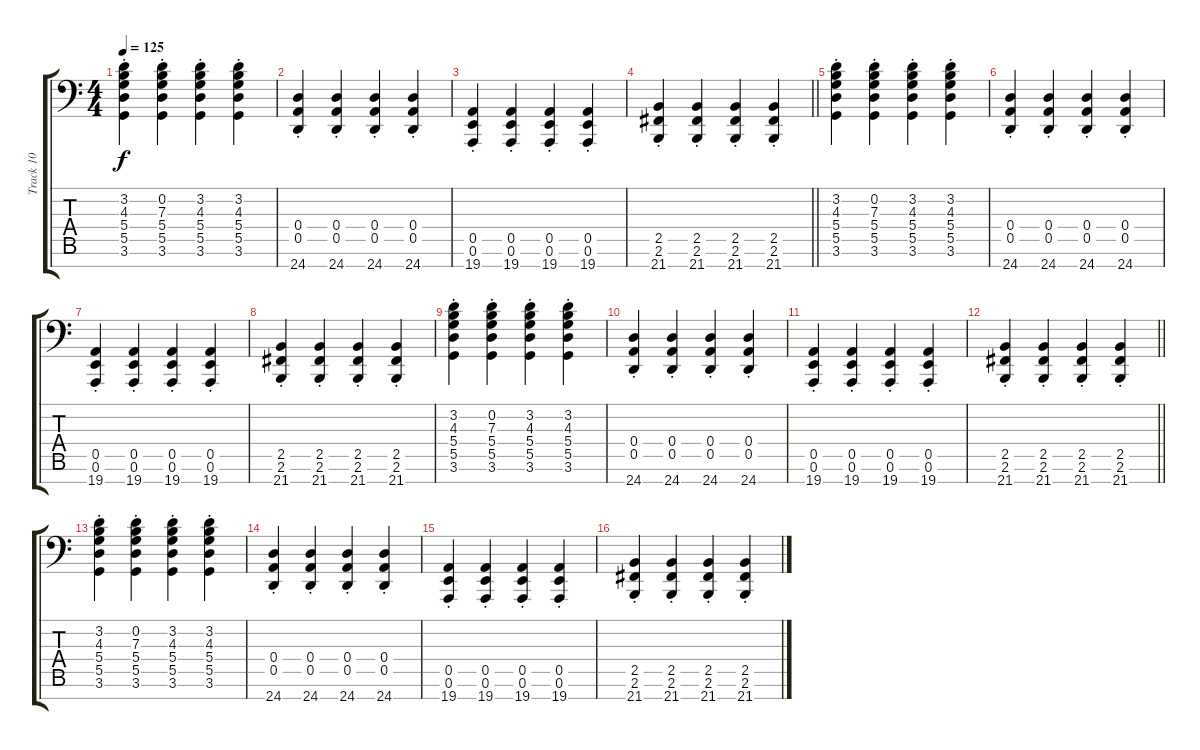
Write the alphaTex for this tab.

\track ("Track 10" "Track 10") {instrument stringensemble1}
\staff {score tabs}
\tuning (E4 B3 G3 D3 A2 E2 D0) {hide}
\ts (4 4)
\tempo 125
\clef f4
\ks c
(3.2{st} 4.3{st} 5.4{st} 5.5{st} 3.6{st}).4{dy f} (0.2{st} 7.3{st} 5.4{st} 5.5{st} 3.6{st}).4 (3.2{st} 4.3{st} 5.4{st} 5.5{st} 3.6{st}).4 (3.2{st} 4.3{st} 5.4{st} 5.5{st} 3.6{st}).4 |
(0.4{st} 0.5{st} 24.7{st}).4 (0.4{st} 0.5{st} 24.7{st}).4 (0.4{st} 0.5{st} 24.7{st}).4 (0.4{st} 0.5{st} 24.7{st}).4 |
(0.5{st} 0.6{st} 19.7{st}).4 (0.5{st} 0.6{st} 19.7{st}).4 (0.5{st} 0.6{st} 19.7{st}).4 (0.5{st} 0.6{st} 19.7{st}).4 |
\barLineRight lightlight
(2.5{st} 2.6{st} 21.7{st}).4 (2.5{st} 2.6{st} 21.7{st}).4 (2.5{st} 2.6{st} 21.7{st}).4 (2.5{st} 2.6{st} 21.7{st}).4 |
(3.2{st} 4.3{st} 5.4{st} 5.5{st} 3.6{st}).4 (0.2{st} 7.3{st} 5.4{st} 5.5{st} 3.6{st}).4 (3.2{st} 4.3{st} 5.4{st} 5.5{st} 3.6{st}).4 (3.2{st} 4.3{st} 5.4{st} 5.5{st} 3.6{st}).4 |
(0.4{st} 0.5{st} 24.7{st}).4 (0.4{st} 0.5{st} 24.7{st}).4 (0.4{st} 0.5{st} 24.7{st}).4 (0.4{st} 0.5{st} 24.7{st}).4 |
(0.5{st} 0.6{st} 19.7{st}).4 (0.5{st} 0.6{st} 19.7{st}).4 (0.5{st} 0.6{st} 19.7{st}).4 (0.5{st} 0.6{st} 19.7{st}).4 |
(2.5{st} 2.6{st} 21.7{st}).4 (2.5{st} 2.6{st} 21.7{st}).4 (2.5{st} 2.6{st} 21.7{st}).4 (2.5{st} 2.6{st} 21.7{st}).4 |
(3.2{st} 4.3{st} 5.4{st} 5.5{st} 3.6{st}).4 (0.2{st} 7.3{st} 5.4{st} 5.5{st} 3.6{st}).4 (3.2{st} 4.3{st} 5.4{st} 5.5{st} 3.6{st}).4 (3.2{st} 4.3{st} 5.4{st} 5.5{st} 3.6{st}).4 |
(0.4{st} 0.5{st} 24.7{st}).4 (0.4{st} 0.5{st} 24.7{st}).4 (0.4{st} 0.5{st} 24.7{st}).4 (0.4{st} 0.5{st} 24.7{st}).4 |
(0.5{st} 0.6{st} 19.7{st}).4 (0.5{st} 0.6{st} 19.7{st}).4 (0.5{st} 0.6{st} 19.7{st}).4 (0.5{st} 0.6{st} 19.7{st}).4 |
\barLineRight lightlight
(2.5{st} 2.6{st} 21.7{st}).4 (2.5{st} 2.6{st} 21.7{st}).4 (2.5{st} 2.6{st} 21.7{st}).4 (2.5{st} 2.6{st} 21.7{st}).4 |
(3.2{st} 4.3{st} 5.4{st} 5.5{st} 3.6{st}).4 (0.2{st} 7.3{st} 5.4{st} 5.5{st} 3.6{st}).4 (3.2{st} 4.3{st} 5.4{st} 5.5{st} 3.6{st}).4 (3.2{st} 4.3{st} 5.4{st} 5.5{st} 3.6{st}).4 |
(0.4{st} 0.5{st} 24.7{st}).4 (0.4{st} 0.5{st} 24.7{st}).4 (0.4{st} 0.5{st} 24.7{st}).4 (0.4{st} 0.5{st} 24.7{st}).4 |
(0.5{st} 0.6{st} 19.7{st}).4 (0.5{st} 0.6{st} 19.7{st}).4 (0.5{st} 0.6{st} 19.7{st}).4 (0.5{st} 0.6{st} 19.7{st}).4 |
(2.5{st} 2.6{st} 21.7{st}).4 (2.5{st} 2.6{st} 21.7{st}).4 (2.5{st} 2.6{st} 21.7{st}).4 (2.5{st} 2.6{st} 21.7{st}).4
